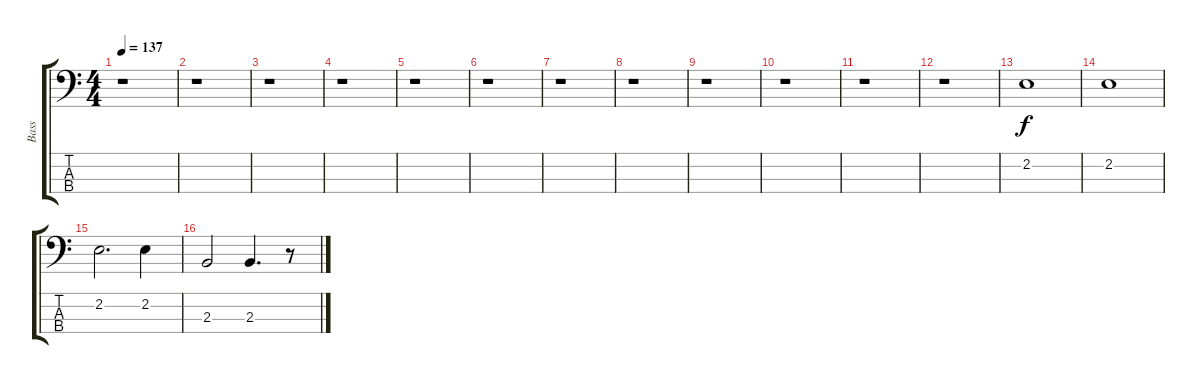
\track ("Bass" "Bass") {instrument electricbassfinger}
\staff {score tabs}
\tuning (G2 D2 A1 E1) {hide}
\ts (4 4)
\tempo 137
\clef f4
\ks c
r.1{dy f} |
r.1 |
r.1 |
r.1 |
r.1 |
r.1 |
r.1 |
r.1 |
r.1 |
r.1 |
r.1 |
r.1 |
2.2.1 |
2.2.1 |
2.2.2{d} 2.2.4 |
2.3.2 2.3.4{d} r.8
